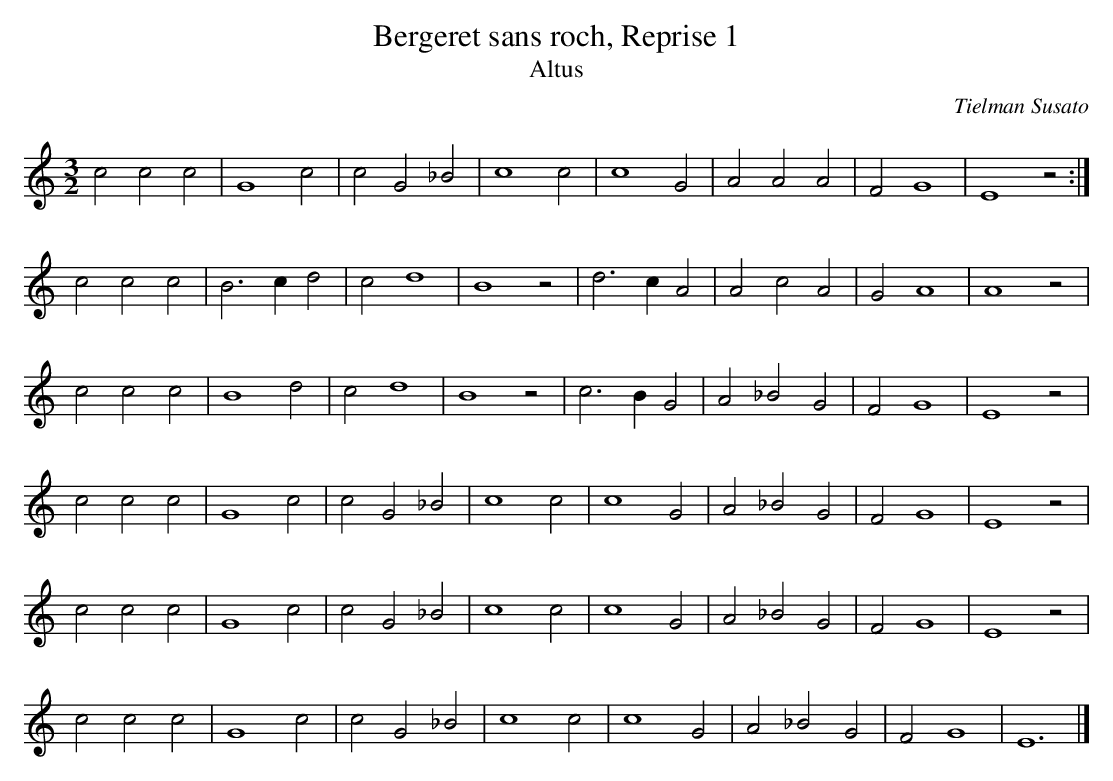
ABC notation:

X:1
T:Bergeret sans roch, Reprise 1
C:Tielman Susato
M:3/2
L:1/2
T: Altus
K:C -8va
ccc|G2c|cG_B|c2c|c2G|AAA|FG2|E2z:|
ccc|B>cd|cd2|B2z|d>cA|AcA|GA2|A2z|
ccc|B2d|cd2|B2z|c>BG|A_BG|FG2|E2z|
ccc|G2c|cG_B|c2c|c2G|A_BG|FG2|E2z|
ccc|G2c|cG_B|c2c|c2G|A_BG|FG2|E2z|
ccc|G2c|cG_B|c2c|c2G|A_BG|FG2|E3|]
